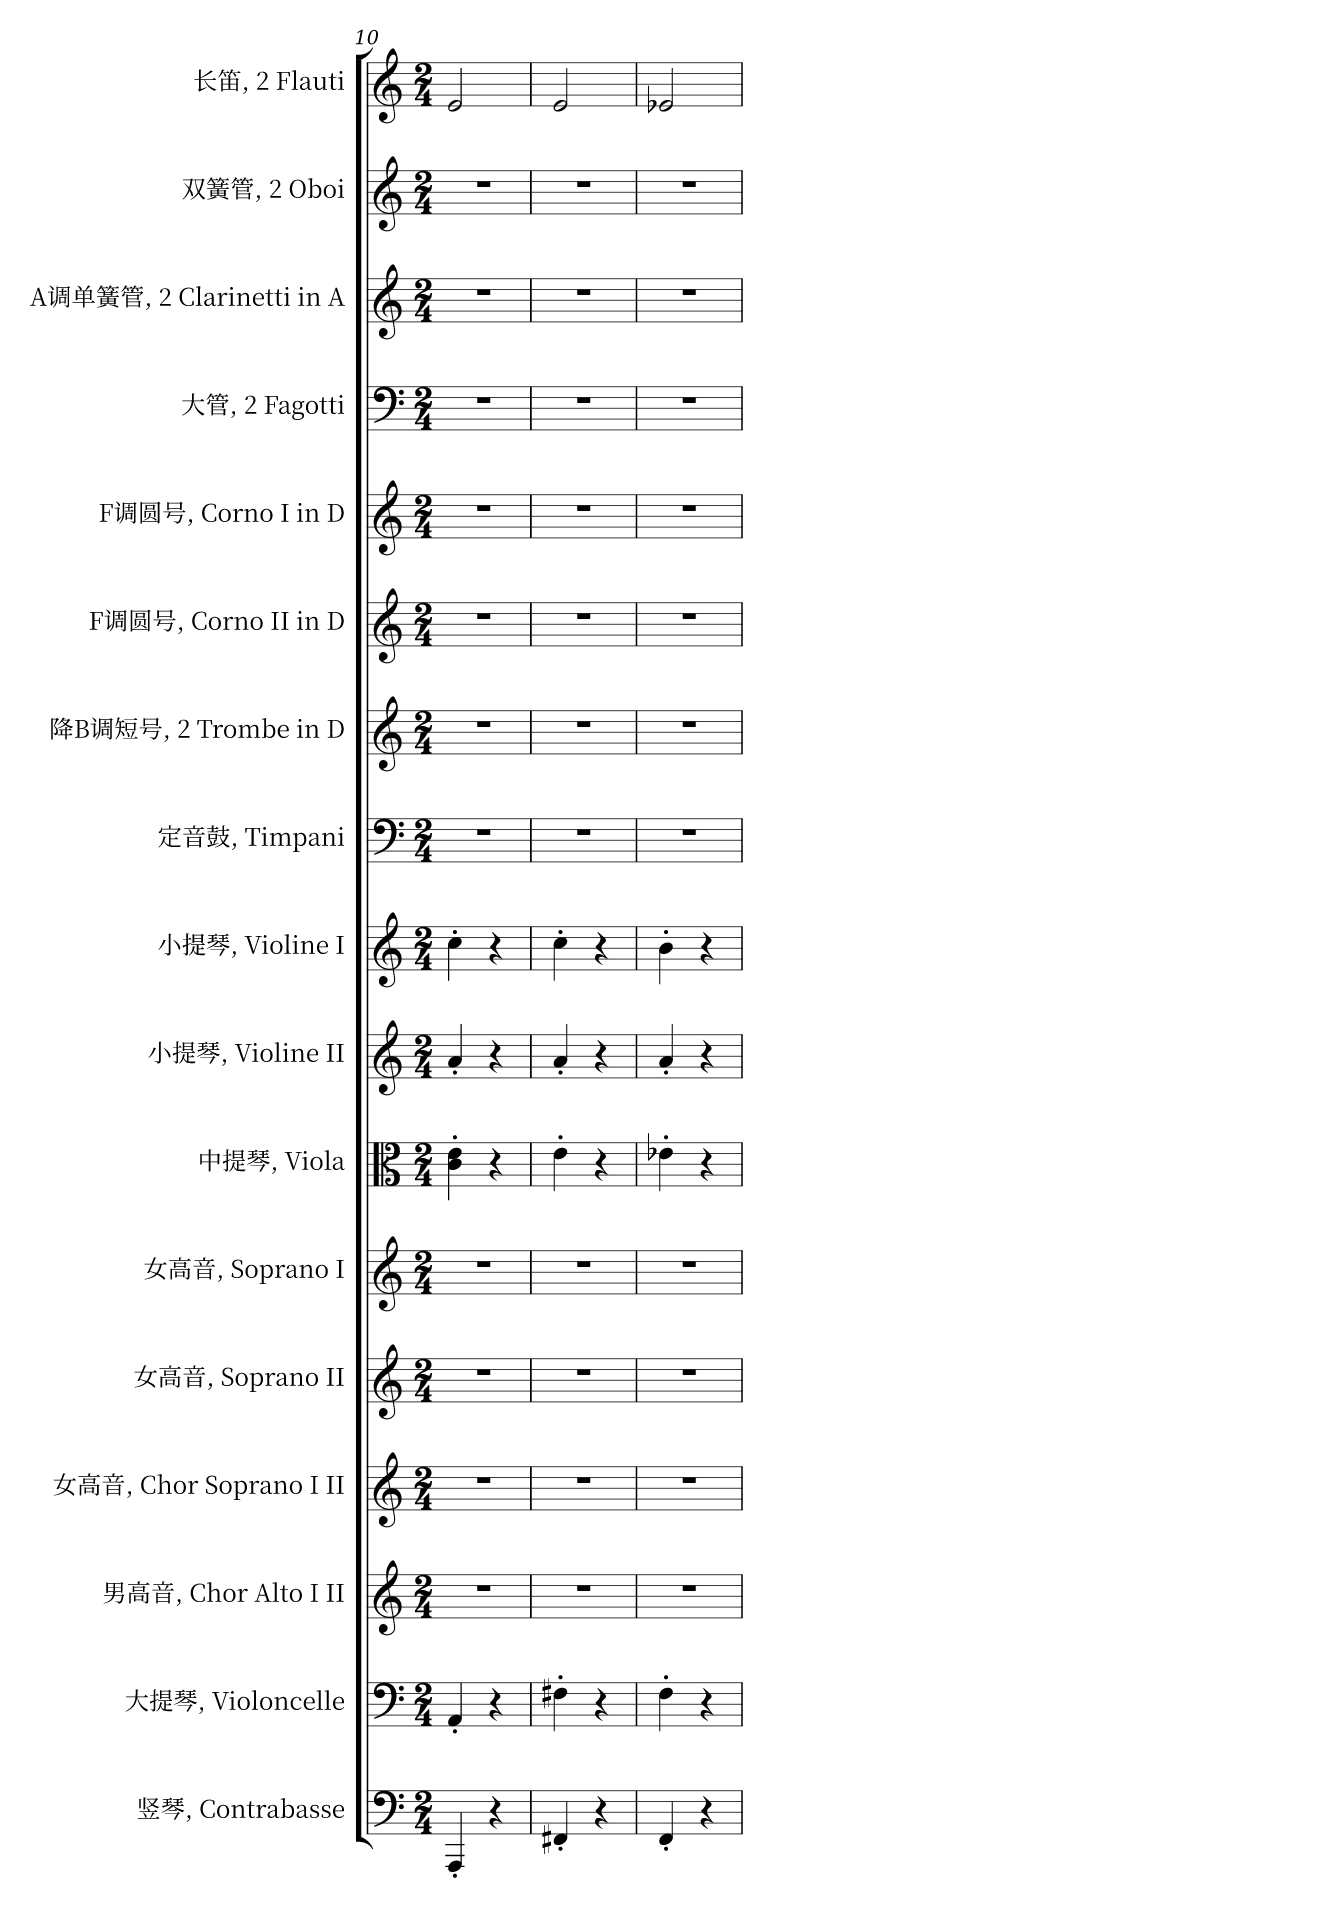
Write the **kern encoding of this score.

**kern	**kern	**kern	**kern	**kern	**kern	**kern	**kern	**kern	**kern	**kern	**kern	**kern	**kern	**kern	**kern	**kern
*part17	*part16	*part15	*part14	*part13	*part12	*part11	*part10	*part9	*part8	*part7	*part6	*part5	*part4	*part3	*part2	*part1
*staff17	*staff16	*staff15	*staff14	*staff13	*staff12	*staff11	*staff10	*staff9	*staff8	*staff7	*staff6	*staff5	*staff4	*staff3	*staff2	*staff1
*I"竖琴, Contrabasse	*I"大提琴, Violoncelle	*I"男高音, Chor Alto I II	*I"女高音, Chor Soprano I II	*I"女高音, Soprano II	*I"女高音, Soprano I	*I"中提琴, Viola	*I"小提琴, Violine II	*I"小提琴, Violine I	*I"定音鼓, Timpani	*I"降B调短号, 2 Trombe in D	*I"F调圆号, Corno II in D	*I"F调圆号, Corno I in D	*I"大管, 2 Fagotti	*I"A调单簧管, 2 Clarinetti in A	*I"双簧管, 2 Oboi	*I"长笛, 2 Flauti
*	*I'Vc.	*I'A.	*I'S.	*I'S.	*I'S.	*I'Vla.	*I'Vln.	*I'Vln.	*I'Timp.	*	*	*	*	*I'A Cl.	*I'Ob.	*I'Fl.
*clefF4	*clefF4	*clefG2	*clefG2	*clefG2	*clefG2	*clefC3	*clefG2	*clefG2	*clefF4	*clefG2	*clefG2	*clefG2	*clefF4	*clefG2	*clefG2	*clefG2
*	*	*	*	*	*	*	*	*	*	*ITrd1c2	*ITrd4c7	*ITrd4c7	*	*ITrd1c2	*	*
*k[]	*k[]	*k[]	*k[]	*k[]	*k[]	*k[]	*k[]	*k[]	*k[]	*k[b-e-]	*k[b-]	*k[b-]	*k[]	*k[b-e-]	*k[]	*k[]
*M2/4	*M2/4	*M2/4	*M2/4	*M2/4	*M2/4	*M2/4	*M2/4	*M2/4	*M2/4	*M2/4	*M2/4	*M2/4	*M2/4	*M2/4	*M2/4	*M2/4
=10	=10	=10	=10	=10	=10	=10	=10	=10	=10	=10	=10	=10	=10	=10	=10	=10
4AAA'/	4AA'/	2r	2r	2r	2r	4c\' 4e\'	4a'/	4cc'\	2r	2r	2r	2r	2r	2r	2r	2e/
4r	4r	.	.	.	.	4r	4r	4r	.	.	.	.	.	.	.	.
=11	=11	=11	=11	=11	=11	=11	=11	=11	=11	=11	=11	=11	=11	=11	=11	=11
*	*	*	*	*	*	*	*	*	*	*	*	*	*	*	*	*MM84
4FF#X'/	4F#X'\	2r	2r	2r	2r	4e'\	4a'/	4cc'\	2r	2r	2r	2r	2r	2r	2r	2e/
4r	4r	.	.	.	.	4r	4r	4r	.	.	.	.	.	.	.	.
=12	=12	=12	=12	=12	=12	=12	=12	=12	=12	=12	=12	=12	=12	=12	=12	=12
*	*	*	*	*	*	*	*	*	*	*	*	*	*	*	*	*MM84
4FF'/	4F'\	2r	2r	2r	2r	4e-X'\	4a'/	4b'\	2r	2r	2r	2r	2r	2r	2r	2e-X/
4r	4r	.	.	.	.	4r	4r	4r	.	.	.	.	.	.	.	.
=	=	=	=	=	=	=	=	=	=	=	=	=	=	=	=	=
*-	*-	*-	*-	*-	*-	*-	*-	*-	*-	*-	*-	*-	*-	*-	*-	*-
